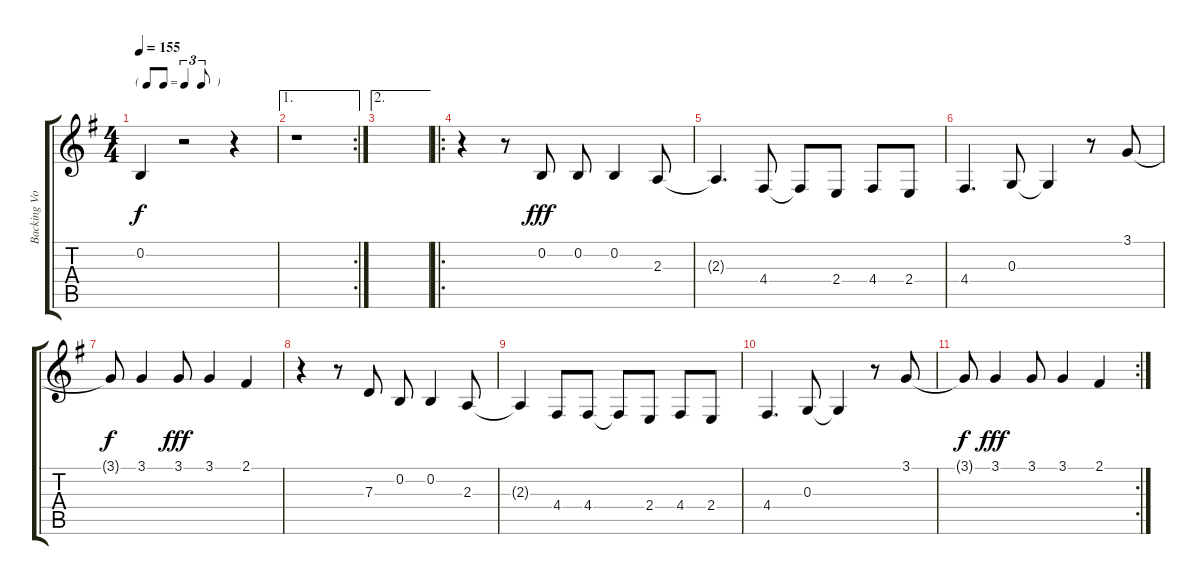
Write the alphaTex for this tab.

\track ("Backing Vocals" "Backing Vo") {instrument tenorsax}
\staff {score tabs}
\tuning (E4 B3 G3 D3 A2 E2) {hide}
\ts (4 4)
\tf triplet8th
\tempo 155
\clef g2
\ks g
0.2{t}.4{dy f} r.2 r.4 |
\ae 1
\rc 2
r.1 |
\ae 2
|
\ro
r.4 r.8 0.2.8{dy fff} 0.2.8 0.2.4 2.3.8 |
2.3{t}.4{d} 4.4.8 4.4{t}.8 2.4.8 4.4.8 2.4.8 |
4.4.4{d} 0.3.8 0.3{t}.4 r.8 3.1.8 |
3.1{t}.8{dy f} 3.1.4 3.1.8{dy fff} 3.1.4 2.1.4 |
r.4 r.8 7.3.8 0.2.8 0.2.4 2.3.8 |
2.3{t}.4 4.4.8 4.4.8 4.4{t}.8 2.4.8 4.4.8 2.4.8 |
4.4.4{d} 0.3.8 0.3{t}.4 r.8 3.1.8 |
\rc 2
3.1{t}.8{dy f} 3.1.4{dy fff} 3.1.8 3.1.4 2.1.4
